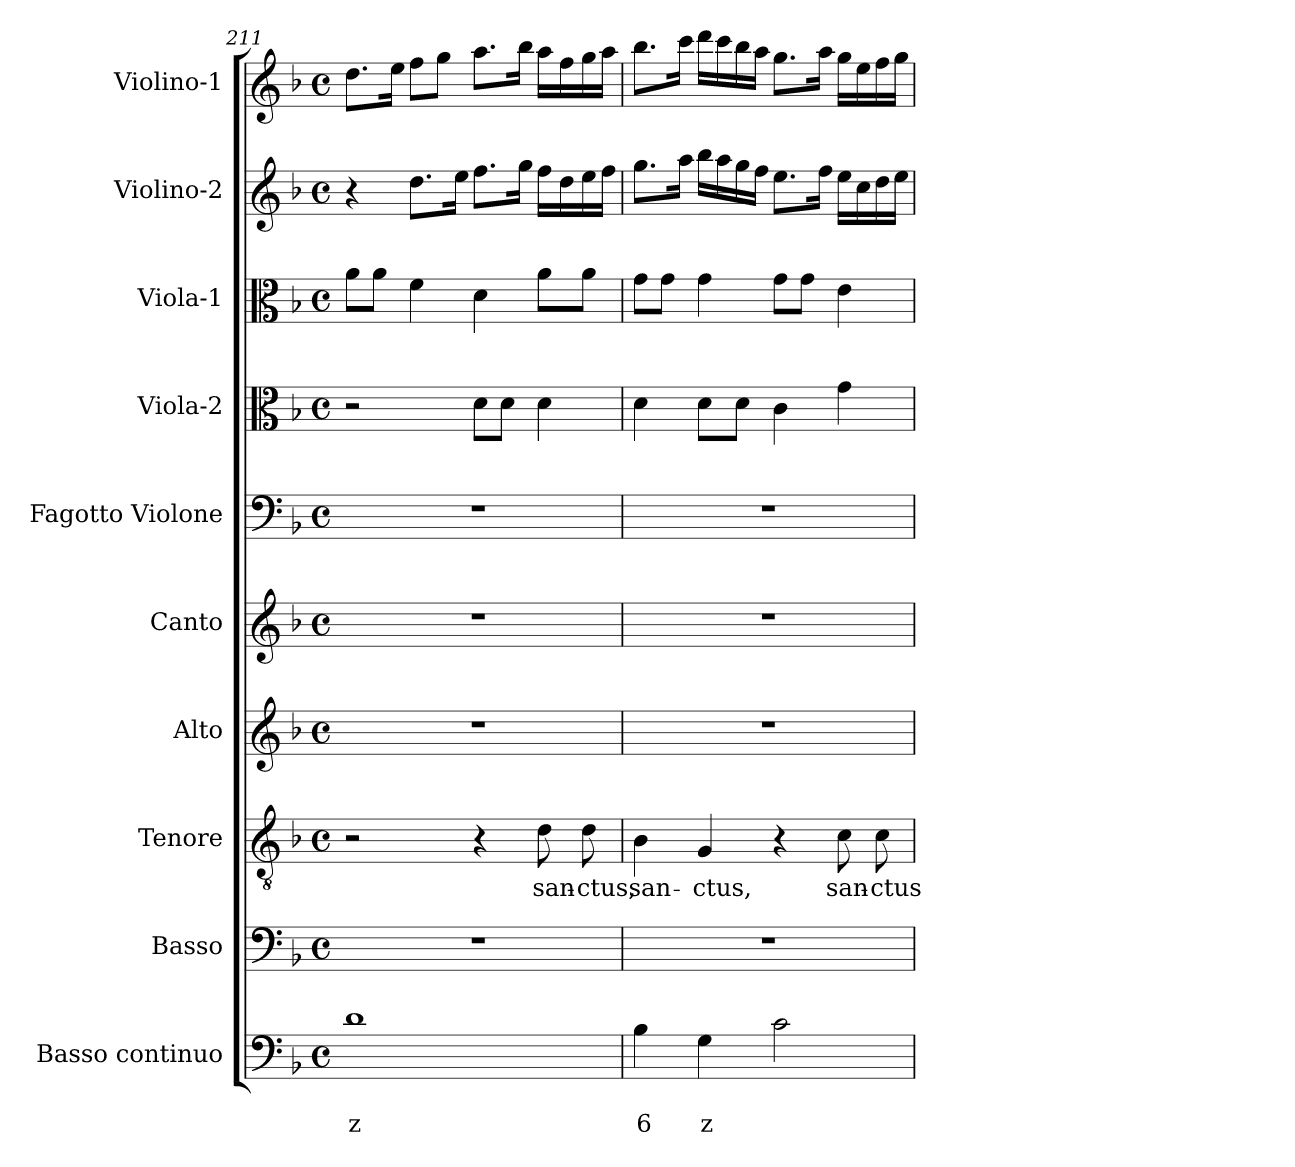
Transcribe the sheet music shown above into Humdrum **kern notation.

**kern	**text	**text	**kern	**kern	**text	**kern	**kern	**kern	**kern	**kern	**kern	**kern
*part10	*part10	*part10	*part9	*part8	*part8	*part7	*part6	*part5	*part4	*part3	*part2	*part1
*staff10	*staff10	*staff10	*staff9	*staff8	*staff8	*staff7	*staff6	*staff5	*staff4	*staff3	*staff2	*staff1
*I"Basso continuo	*	*	*I"Basso	*I"Tenore	*	*I"Alto	*I"Canto	*I"Fagotto Violone	*I"Viola-2	*I"Viola-1	*I"Violino-2	*I"Violino-1
*clefF4	*	*	*clefF4	*clefGv2	*	*clefG2	*clefG2	*clefF4	*clefC3	*clefC3	*clefG2	*clefG2
*k[b-]	*	*	*k[b-]	*k[b-]	*	*k[b-]	*k[b-]	*k[b-]	*k[b-]	*k[b-]	*k[b-]	*k[b-]
*F:	*	*	*F:	*F:	*	*F:	*F:	*F:	*F:	*F:	*F:	*F:
*M4/4	*	*	*M4/4	*M4/4	*	*M4/4	*M4/4	*M4/4	*M4/4	*M4/4	*M4/4	*M4/4
*met(c)	*	*	*met(c)	*met(c)	*	*met(c)	*met(c)	*met(c)	*met(c)	*met(c)	*met(c)	*met(c)
=211	=211	=211	=211	=211	=211	=211	=211	=211	=211	=211	=211	=211
!	!	!LO:LY:b	!	!	!	!	!	!	!	!	!	!
1d	.	z	1r	2r	.	1r	1r	1r	2r	8a\L	4r	8.dd\L
.	.	.	.	.	.	.	.	.	.	8a\J	.	.
.	.	.	.	.	.	.	.	.	.	.	.	16ee\Jk
.	.	.	.	.	.	.	.	.	.	4f\	8.dd\L	8ff\L
.	.	.	.	.	.	.	.	.	.	.	.	8gg\J
.	.	.	.	.	.	.	.	.	.	.	16ee\Jk	.
.	.	.	.	4r	.	.	.	.	8d\L	4d\	8.ff\L	8.aa\L
.	.	.	.	.	.	.	.	.	8d\J	.	.	.
.	.	.	.	.	.	.	.	.	.	.	16gg\Jk	16bb-\Jk
!	!	!	!	!	!LO:LY:b	!	!	!	!	!	!	!
.	.	.	.	8d\	san-	.	.	.	4d\	8a\L	16ff\LL	16aa\LL
.	.	.	.	.	.	.	.	.	.	.	16dd\	16ff\
!	!	!	!	!	!LO:LY:b	!	!	!	!	!	!	!
.	.	.	.	8d\	-ctus,	.	.	.	.	8a\J	16ee\	16gg\
.	.	.	.	.	.	.	.	.	.	.	16ff\JJ	16aa\JJ
=212	=212	=212	=212	=212	=212	=212	=212	=212	=212	=212	=212	=212
!	!	!LO:LY:b	!	!	!	!	!	!	!	!	!	!
!	!	!	!	!	!LO:LY:b	!	!	!	!	!	!	!
4B-\	.	6	1r	4B-\	san-	1r	1r	1r	4d\	8g\L	8.gg\L	8.bb-\L
.	.	.	.	.	.	.	.	.	.	8g\J	.	.
.	.	.	.	.	.	.	.	.	.	.	16aa\Jk	16ccc\Jk
!	!	!LO:LY:b	!	!	!	!	!	!	!	!	!	!
!	!	!	!	!	!LO:LY:b	!	!	!	!	!	!	!
4G\	.	z	.	4G/	-ctus,	.	.	.	8d\L	4g\	16bb-\LL	16ddd\LL
.	.	.	.	.	.	.	.	.	.	.	16aa\	16ccc\
.	.	.	.	.	.	.	.	.	8d\J	.	16gg\	16bb-\
.	.	.	.	.	.	.	.	.	.	.	16ff\JJ	16aa\JJ
2c\	.	.	.	4r	.	.	.	.	4c\	8g\L	8.ee\L	8.gg\L
.	.	.	.	.	.	.	.	.	.	8g\J	.	.
.	.	.	.	.	.	.	.	.	.	.	16ff\Jk	16aa\Jk
!	!	!	!	!	!LO:LY:b	!	!	!	!	!	!	!
.	.	.	.	8c\	san-	.	.	.	4g\	4e\	16ee\LL	16gg\LL
.	.	.	.	.	.	.	.	.	.	.	16cc\	16ee\
!	!	!	!	!	!LO:LY:b	!	!	!	!	!	!	!
.	.	.	.	8c\	-ctus	.	.	.	.	.	16dd\	16ff\
.	.	.	.	.	.	.	.	.	.	.	16ee\JJ	16gg\JJ
=	=	=	=	=	=	=	=	=	=	=	=	=
*-	*-	*-	*-	*-	*-	*-	*-	*-	*-	*-	*-	*-
